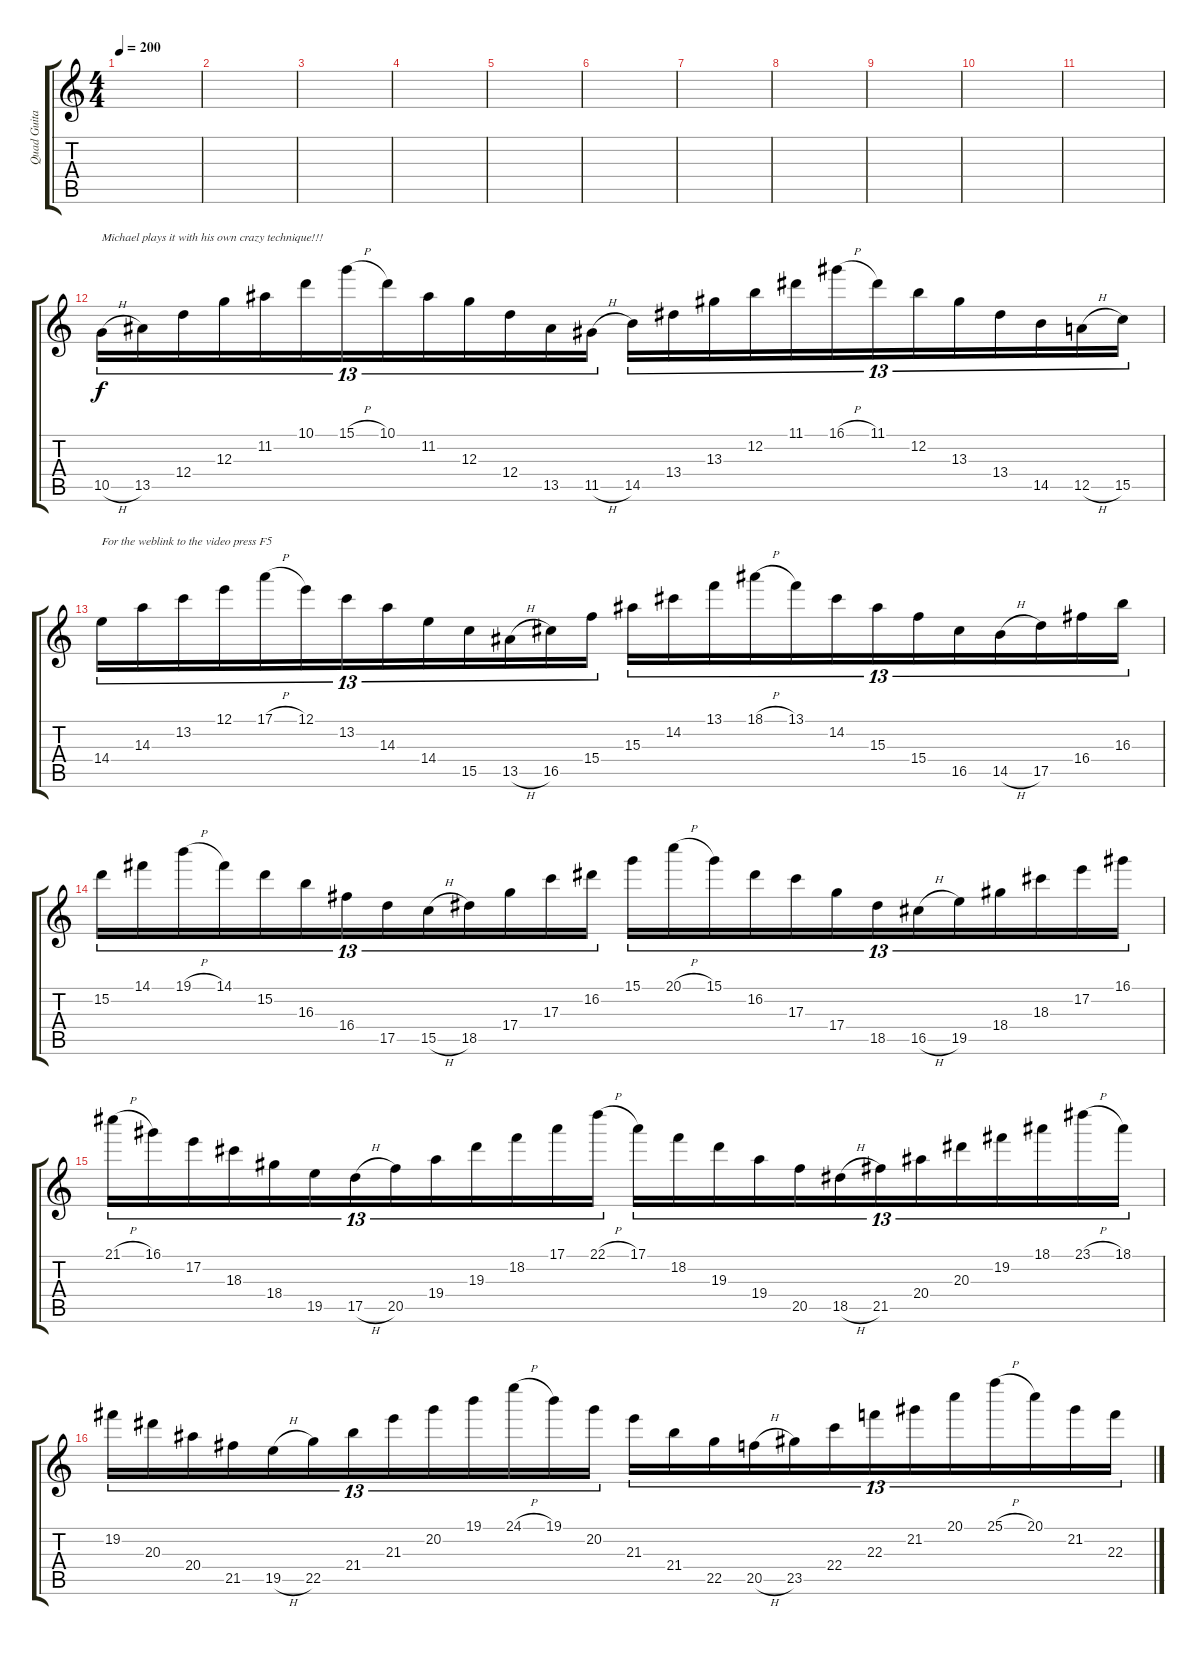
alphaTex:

\track ("Quad Guitar" "Quad Guita") {instrument distortionguitar}
\staff {score tabs}
\tuning (E4 B3 G3 D3 A2 E2) {hide}
\ts (4 4)
\tempo 200
\clef g2
\ks c
|
|
|
|
|
|
|
|
|
|
|
10.5{h}.16{tu (13 8) txt "Michael plays it with his own crazy technique!!!"} 13.5.16{tu (13 8)} 12.4.16{tu (13 8)} 12.3.16{tu (13 8)} 11.2.16{tu (13 8)} 10.1.16{tu (13 8)} 15.1{h}.16{tu (13 8)} 10.1.16{tu (13 8)} 11.2.16{tu (13 8)} 12.3.16{tu (13 8)} 12.4.16{tu (13 8)} 13.5.16{tu (13 8)} 11.5{h}.16{tu (13 8)} 14.5.16{tu (13 8)} 13.4.16{tu (13 8)} 13.3.16{tu (13 8)} 12.2.16{tu (13 8)} 11.1.16{tu (13 8)} 16.1{h}.16{tu (13 8)} 11.1.16{tu (13 8)} 12.2.16{tu (13 8)} 13.3.16{tu (13 8)} 13.4.16{tu (13 8)} 14.5.16{tu (13 8)} 12.5{h}.16{tu (13 8)} 15.5.16{tu (13 8)} |
14.4.16{tu (13 8) txt "For the weblink to the video press F5"} 14.3.16{tu (13 8)} 13.2.16{tu (13 8)} 12.1.16{tu (13 8)} 17.1{h}.16{tu (13 8)} 12.1.16{tu (13 8)} 13.2.16{tu (13 8)} 14.3.16{tu (13 8)} 14.4.16{tu (13 8)} 15.5.16{tu (13 8)} 13.5{h}.16{tu (13 8)} 16.5.16{tu (13 8)} 15.4.16{tu (13 8)} 15.3.16{tu (13 8)} 14.2.16{tu (13 8)} 13.1.16{tu (13 8)} 18.1{h}.16{tu (13 8)} 13.1.16{tu (13 8)} 14.2.16{tu (13 8)} 15.3.16{tu (13 8)} 15.4.16{tu (13 8)} 16.5.16{tu (13 8)} 14.5{h}.16{tu (13 8)} 17.5.16{tu (13 8)} 16.4.16{tu (13 8)} 16.3.16{tu (13 8)} |
15.2.16{tu (13 8)} 14.1.16{tu (13 8)} 19.1{h}.16{tu (13 8)} 14.1.16{tu (13 8)} 15.2.16{tu (13 8)} 16.3.16{tu (13 8)} 16.4.16{tu (13 8)} 17.5.16{tu (13 8)} 15.5{h}.16{tu (13 8)} 18.5.16{tu (13 8)} 17.4.16{tu (13 8)} 17.3.16{tu (13 8)} 16.2.16{tu (13 8)} 15.1.16{tu (13 8)} 20.1{h}.16{tu (13 8)} 15.1.16{tu (13 8)} 16.2.16{tu (13 8)} 17.3.16{tu (13 8)} 17.4.16{tu (13 8)} 18.5.16{tu (13 8)} 16.5{h}.16{tu (13 8)} 19.5.16{tu (13 8)} 18.4.16{tu (13 8)} 18.3.16{tu (13 8)} 17.2.16{tu (13 8)} 16.1.16{tu (13 8)} |
21.1{h}.16{tu (13 8)} 16.1.16{tu (13 8)} 17.2.16{tu (13 8)} 18.3.16{tu (13 8)} 18.4.16{tu (13 8)} 19.5.16{tu (13 8)} 17.5{h}.16{tu (13 8)} 20.5.16{tu (13 8)} 19.4.16{tu (13 8)} 19.3.16{tu (13 8)} 18.2.16{tu (13 8)} 17.1.16{tu (13 8)} 22.1{h}.16{tu (13 8)} 17.1.16{tu (13 8)} 18.2.16{tu (13 8)} 19.3.16{tu (13 8)} 19.4.16{tu (13 8)} 20.5.16{tu (13 8)} 18.5{h}.16{tu (13 8)} 21.5.16{tu (13 8)} 20.4.16{tu (13 8)} 20.3.16{tu (13 8)} 19.2.16{tu (13 8)} 18.1.16{tu (13 8)} 23.1{h}.16{tu (13 8)} 18.1.16{tu (13 8)} |
19.2.16{tu (13 8)} 20.3.16{tu (13 8)} 20.4.16{tu (13 8)} 21.5.16{tu (13 8)} 19.5{h}.16{tu (13 8)} 22.5.16{tu (13 8)} 21.4.16{tu (13 8)} 21.3.16{tu (13 8)} 20.2.16{tu (13 8)} 19.1.16{tu (13 8)} 24.1{h}.16{tu (13 8)} 19.1.16{tu (13 8)} 20.2.16{tu (13 8)} 21.3.16{tu (13 8)} 21.4.16{tu (13 8)} 22.5.16{tu (13 8)} 20.5{h}.16{tu (13 8)} 23.5.16{tu (13 8)} 22.4.16{tu (13 8)} 22.3.16{tu (13 8)} 21.2.16{tu (13 8)} 20.1.16{tu (13 8)} 25.1{h}.16{tu (13 8)} 20.1.16{tu (13 8)} 21.2.16{tu (13 8)} 22.3.16{tu (13 8)}
